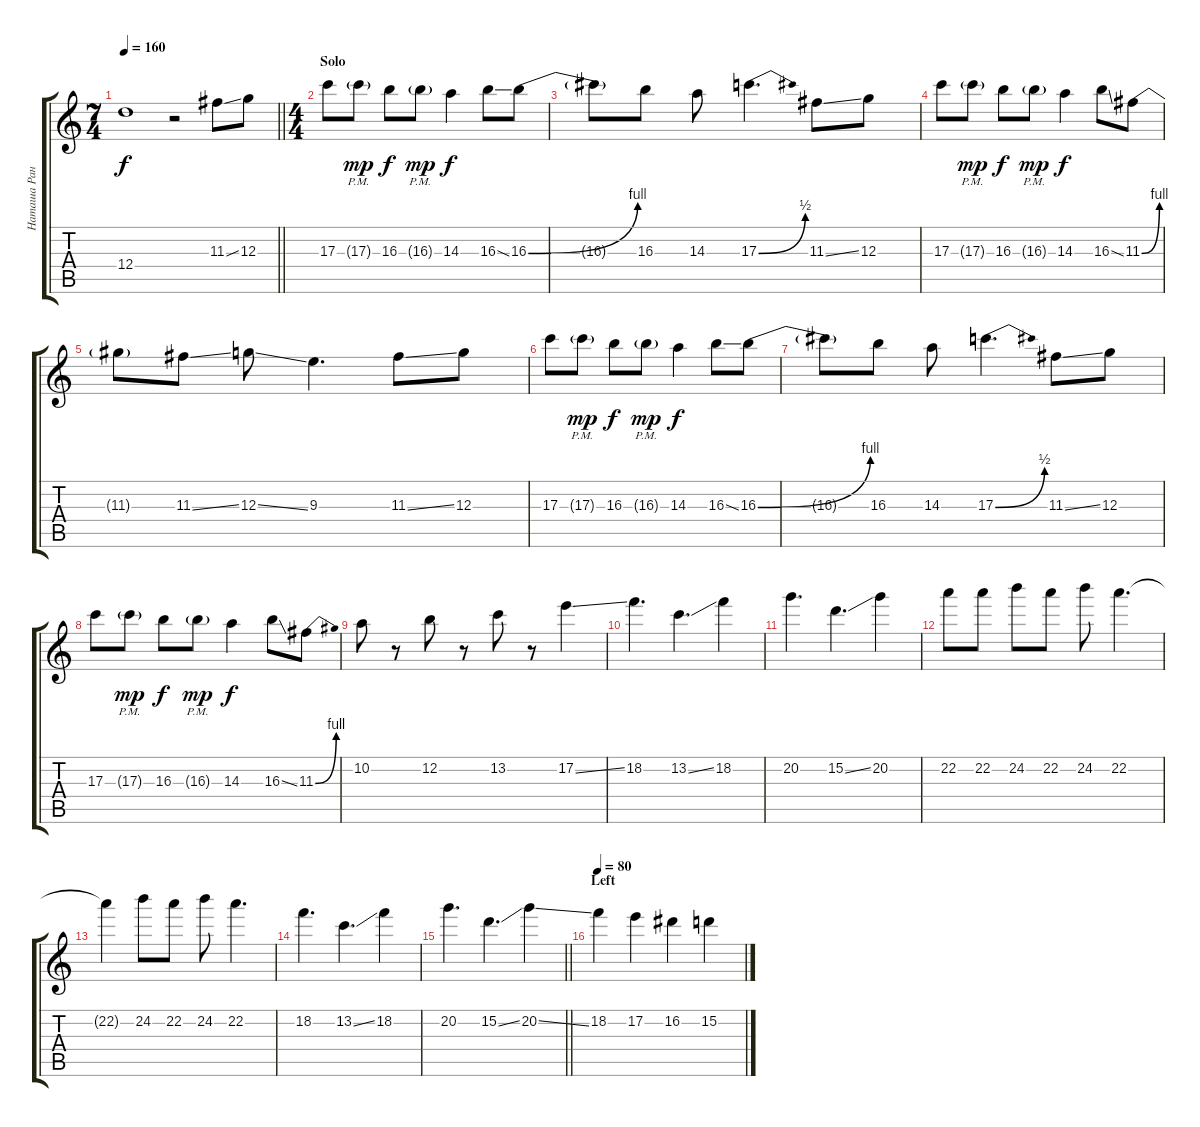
\track ("Наташа Ранетка" "Наташа Ран") {instrument distortionguitar}
\staff {score tabs}
\tuning (E4 B3 G3 D3 A2 E2) {hide}
\ts (7 4)
\tempo 160
\clef g2
\barLineRight lightlight
\ks c
12.4{t}.1{dy f} r.2{instrument distortionguitar} 11.3{ss}.8 12.3.8 |
\ts (4 4)
\section ("" "Solo")
17.3.8 17.3{g pm}.8{dy mp} 16.3.8{dy f} 16.3{g pm}.8{dy mp} 14.3.4{dy f} 16.3{ss}.8 16.3{be (bend 0 0 60 4)}.8 |
16.3{t}.8 16.3.8 14.3.8 17.3{be (bend 0 0 60 2)}.4{d} 11.3{ss}.8 12.3.8 |
17.3.8 17.3{g pm}.8{dy mp} 16.3.8{dy f} 16.3{g pm}.8{dy mp} 14.3.4{dy f} 16.3{ss}.8 11.3{be (bend 0 0 60 4)}.8 |
11.3{t}.8 11.3{ss}.8 12.3{ss}.8 9.3.4{d} 11.3{ss}.8 12.3.8 |
17.3.8 17.3{g pm}.8{dy mp} 16.3.8{dy f} 16.3{g pm}.8{dy mp} 14.3.4{dy f} 16.3{ss}.8 16.3{be (bend 0 0 60 4)}.8 |
16.3{t}.8 16.3.8 14.3.8 17.3{be (bend 0 0 60 2)}.4{d} 11.3{ss}.8 12.3.8 |
17.3.8 17.3{g pm}.8{dy mp} 16.3.8{dy f} 16.3{g pm}.8{dy mp} 14.3.4{dy f} 16.3{ss}.8 11.3{be (bend 0 0 60 4)}.8 |
10.2.8 r.8 12.2.8 r.8 13.2.8 r.8 17.2{ss}.4 |
18.2.4{d} 13.2{ss}.4{d} 18.2.4 |
20.2.4{d} 15.2{ss}.4{d} 20.2.4 |
22.2.8 22.2.8 24.2.8 22.2.8 24.2.8 22.2.4{d} |
22.2{t}.4 24.2.8 22.2.8 24.2.8 22.2.4{d} |
18.2.4{d} 13.2{ss}.4{d} 18.2.4 |
\barLineRight lightlight
20.2.4{d} 15.2{ss}.4{d} 20.2{ss}.4 |
\section ("" "Left")
\tempo 80
18.2.4 17.2.4 16.2.4 15.2.4
